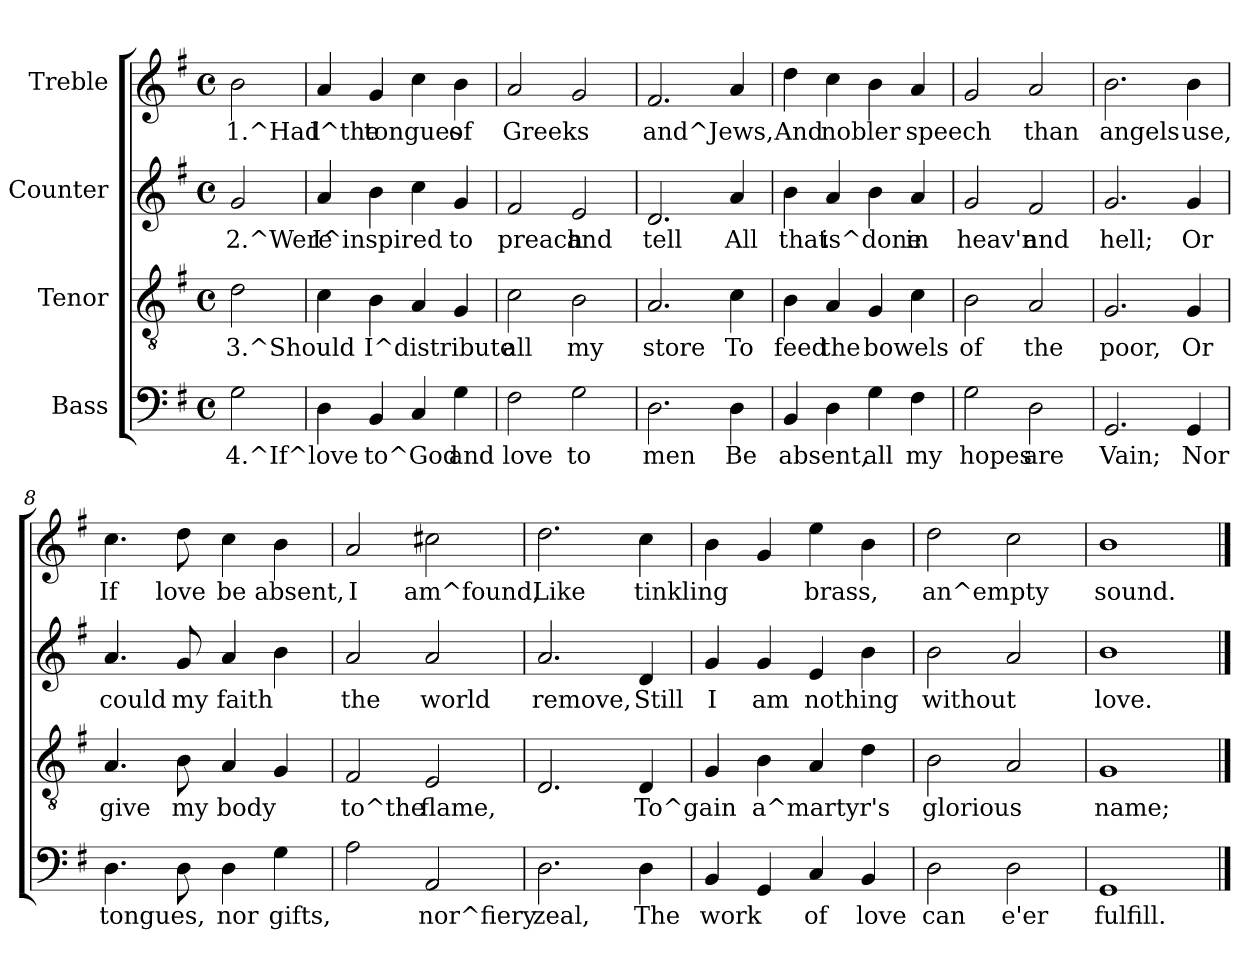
**kern	**text	**kern	**text	**kern	**text	**kern	**text
*part4	*part4	*part3	*part3	*part2	*part2	*part1	*part1
*staff4	*staff4	*staff3	*staff3	*staff2	*staff2	*staff1	*staff1
*I"Bass	*	*I"Tenor	*	*I"Counter	*	*I"Treble	*
!!LO:PB:g=z
*stria5	*	*stria5	*	*stria5	*	*stria5	*
*clefF4	*	*clefGv2	*	*clefG2	*	*clefG2	*
*k[f#]	*	*k[f#]	*	*k[f#]	*	*k[f#]	*
*G:	*	*G:	*	*G:	*	*G:	*
*M4/4	*	*M4/4	*	*M4/4	*	*M4/4	*
*met(c)	*	*met(c)	*	*met(c)	*	*met(c)	*
=1	=1	=1	=1	=1	=1	=1	=1
!	!LO:LY:b:rj	!	!LO:LY:b:rj	!	!LO:LY:b:rj	!	!LO:LY:b:rj
2G\	4.^If^love	2d\	3.^Should	2g/	2.^Were	2b\	1.^Had
=2	=2	=2	=2	=2	=2	=2	=2
!	!LO:LY:b:rj	!	!LO:LY:b:rj	!	!LO:LY:b:rj	!	!LO:LY:b:rj
4D\	.	4c\	.	4a/	I^inspired	4a/	I^the
!	!LO:LY:b:rj	!	!LO:LY:b:rj	!	!LO:LY:b:rj	!	!LO:LY:b:rj
4BB/	to^God	4B\	I^distribute	4b\	.	4g/	tongues
!	!LO:LY:b:rj	!	!LO:LY:b:rj	!	!LO:LY:b:rj	!	!LO:LY:b:rj
4C/	.	4A/	.	4cc\	.	4cc\	.
!	!LO:LY:b:rj	!	!LO:LY:b:rj	!	!LO:LY:b:rj	!	!LO:LY:b:rj
4G\	and	4G/	.	4g/	to	4b\	of
=3	=3	=3	=3	=3	=3	=3	=3
!	!LO:LY:b:rj	!	!LO:LY:b:rj	!	!LO:LY:b:rj	!	!LO:LY:b:rj
2F#\	love	2c\	all	2f#/	preach	2a/	Greeks
!	!LO:LY:b:rj	!	!LO:LY:b:rj	!	!LO:LY:b:rj	!	!LO:LY:b:rj
2G\	to	2B\	my	2e/	and	2g/	.
=4	=4	=4	=4	=4	=4	=4	=4
!	!LO:LY:b:rj	!	!LO:LY:b:rj	!	!LO:LY:b:rj	!	!LO:LY:b:rj
2.D\	men	2.A/	store	2.d/	tell	2.f#/	and^Jews,
!	!LO:LY:b:rj	!	!LO:LY:b:rj	!	!LO:LY:b:rj	!	!LO:LY:b:rj
4D\	Be	4c\	To	4a/	All	4a>/	.
=5	=5	=5	=5	=5	=5	=5	=5
!	!LO:LY:b:rj	!	!LO:LY:b:rj	!	!LO:LY:b:rj	!	!LO:LY:b:rj
4BB/	absent,	4B\	feed	4b\	that	4dd\	And
!	!LO:LY:b:rj	!	!LO:LY:b:rj	!	!LO:LY:b:rj	!	!LO:LY:b:rj
4D\	.	4A/	the	4a/	is^done	4cc\	nobler
!	!LO:LY:b:rj	!	!LO:LY:b:rj	!	!LO:LY:b:rj	!	!LO:LY:b:rj
4G\	all	4G/	bowels	4b\	.	4b\	.
!	!LO:LY:b:rj	!	!LO:LY:b:rj	!	!LO:LY:b:rj	!	!LO:LY:b:rj
4F#\	my	4c\	.	4a/	in	4a/	speech
!!LO:PB:g=z
=6	=6	=6	=6	=6	=6	=6	=6
!	!LO:LY:b:rj	!	!LO:LY:b:rj	!	!LO:LY:b:rj	!	!LO:LY:b:rj
2G\	hopes	2B\	of	2g/	heav'n	2g/	.
!	!LO:LY:b:rj	!	!LO:LY:b:rj	!	!LO:LY:b:rj	!	!LO:LY:b:rj
2D\	are	2A/	the	2f#/	and	2a/	than
=7	=7	=7	=7	=7	=7	=7	=7
!	!LO:LY:b:rj	!	!LO:LY:b:rj	!	!LO:LY:b:rj	!	!LO:LY:b:rj
2.GG/	Vain;	2.G/	poor,	2.g/	hell;	2.b\	angels
!	!LO:LY:b:rj	!	!LO:LY:b:rj	!	!LO:LY:b:rj	!	!LO:LY:b:rj
4GG/	Nor	4G/	Or	4g/	Or	4b\	use,
=8	=8	=8	=8	=8	=8	=8	=8
!	!LO:LY:b:rj	!	!LO:LY:b:rj	!	!LO:LY:b:rj	!	!LO:LY:b:rj
4.D\	tongues,	4.A/	give	4.a/	could	4.cc\	If
!	!LO:LY:b:rj	!	!LO:LY:b:rj	!	!LO:LY:b:rj	!	!LO:LY:b:rj
8D\	.	8B\	my	8g/	my	8dd\	love
!	!LO:LY:b:rj	!	!LO:LY:b:rj	!	!LO:LY:b:rj	!	!LO:LY:b:rj
4D\	nor	4A/	body	4a/	faith	4cc\	be
!	!LO:LY:b:rj	!	!LO:LY:b:rj	!	!LO:LY:b:rj	!	!LO:LY:b:rj
4G\	gifts,	4G/	.	4b\	.	4b\	absent,
=9	=9	=9	=9	=9	=9	=9	=9
!	!LO:LY:b:rj	!	!LO:LY:b:rj	!	!LO:LY:b:rj	!	!LO:LY:b:rj
2A\	.	2F#/	to^the	2a/	the	2a/	I
!	!LO:LY:b:rj	!	!LO:LY:b:rj	!	!LO:LY:b:rj	!	!LO:LY:b:rj
2AA/	nor^fiery	2E/	flame,	2a/	world	2cc#X\	am^found,
=10	=10	=10	=10	=10	=10	=10	=10
!	!LO:LY:b:rj	!	!LO:LY:b:rj	!	!LO:LY:b:rj	!	!LO:LY:b:rj
2.D\	zeal,	2.D/	.	2.a/	remove,	2.dd\	Like
!	!LO:LY:b:rj	!	!LO:LY:b:rj	!	!LO:LY:b:rj	!	!LO:LY:b:rj
4D\	The	4D/	To^gain	4d/	Still	4cc\	tinkling
!!LO:PB:g=z
=11	=11	=11	=11	=11	=11	=11	=11
!	!LO:LY:b:rj	!	!LO:LY:b:rj	!	!LO:LY:b:rj	!	!LO:LY:b:rj
4BB/	work	4G/	.	4g/	I	4b\	.
!	!LO:LY:b:rj	!	!LO:LY:b:rj	!	!LO:LY:b:rj	!	!LO:LY:b:rj
4GG/	.	4B\	a^martyr's	4g/	am	4g/	.
!	!LO:LY:b:rj	!	!LO:LY:b:rj	!	!LO:LY:b:rj	!	!LO:LY:b:rj
4C/	of	4A/	.	4e/	nothing	4ee\	brass,
!	!LO:LY:b:rj	!	!LO:LY:b:rj	!	!LO:LY:b:rj	!	!LO:LY:b:rj
4BB/	love	4d\	.	4b\	.	4b\	.
=12	=12	=12	=12	=12	=12	=12	=12
!	!LO:LY:b:rj	!	!LO:LY:b:rj	!	!LO:LY:b:rj	!	!LO:LY:b:rj
2D\	can	2B\	glorious	2b\	without	2dd\	an^empty
!	!LO:LY:b:rj	!	!LO:LY:b:rj	!	!LO:LY:b:rj	!	!LO:LY:b:rj
2D\	e'er	2A/	.	2a/	.	2cc\	.
=13	=13	=13	=13	=13	=13	=13	=13
!	!LO:LY:b:rj	!	!LO:LY:b:rj	!	!LO:LY:b:rj	!	!LO:LY:b:rj
1GG	fulfill.	1G	name;	1b	love.	1b	sound.
==	==	==	==	==	==	==	==
*-	*-	*-	*-	*-	*-	*-	*-
